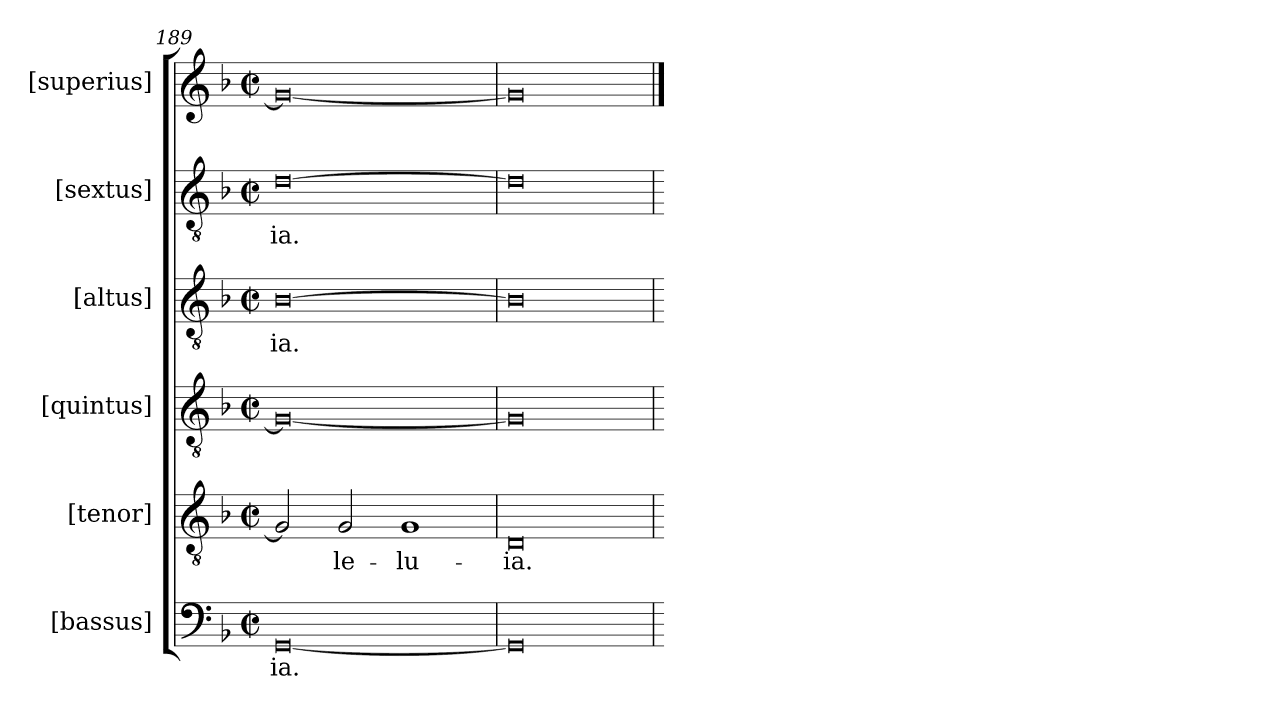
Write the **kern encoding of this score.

**kern	**text	**kern	**text	**kern	**kern	**text	**kern	**text	**kern
*part6	*part6	*part5	*part5	*part4	*part3	*part3	*part2	*part2	*part1
*staff6	*staff6	*staff5	*staff5	*staff4	*staff3	*staff3	*staff2	*staff2	*staff1
*I"[bassus]	*	*I"[tenor]	*	*I"[quintus]	*I"[altus]	*	*I"[sextus]	*	*I"[superius]
*I'[bassus]	*	*I'[tenor]	*	*I'[quintus]	*I'[altus]	*	*I'[sextus]	*	*I'[superius]
*clefF4	*	*clefGv2	*	*clefGv2	*clefGv2	*	*clefGv2	*	*clefG2
*k[b-]	*	*k[b-]	*	*k[b-]	*k[b-]	*	*k[b-]	*	*k[b-]
*F:	*	*F:	*	*F:	*F:	*	*F:	*	*F:
*M2/2	*	*M2/2	*	*M2/2	*M2/2	*	*M2/2	*	*M2/2
*met(c|)	*	*met(c|)	*	*met(c|)	*met(c|)	*	*met(c|)	*	*met(c|)
=189	=189	=189	=189	=189	=189	=189	=189	=189	=189
!	!LO:LY:b:cj	!	!	!	!	!LO:LY:b:cj	!	!LO:LY:b:cj	!
[<0GG	-ia.	2G/]	.	0G_<	[>0B-	-ia.	[>0d	-ia.	0g_<
!	!	!	!LO:LY:b:cj	!	!	!	!	!	!
.	.	2G/	-le-	.	.	.	.	.	.
!	!	!	!LO:LY:b:cj	!	!	!	!	!	!
.	.	1G	-lu-	.	.	.	.	.	.
=190	=190	=190	=190	=190	=190	=190	=190	=190	=190
!	!	!	!LO:LY:b:cj	!	!	!	!	!	!
0GG]	.	0D	-ia.	0G]	0B-]	.	0d]	.	0g]
=	==	=	==	=	=	==	=	==	==
*-	*-	*-	*-	*-	*-	*-	*-	*-	*-
